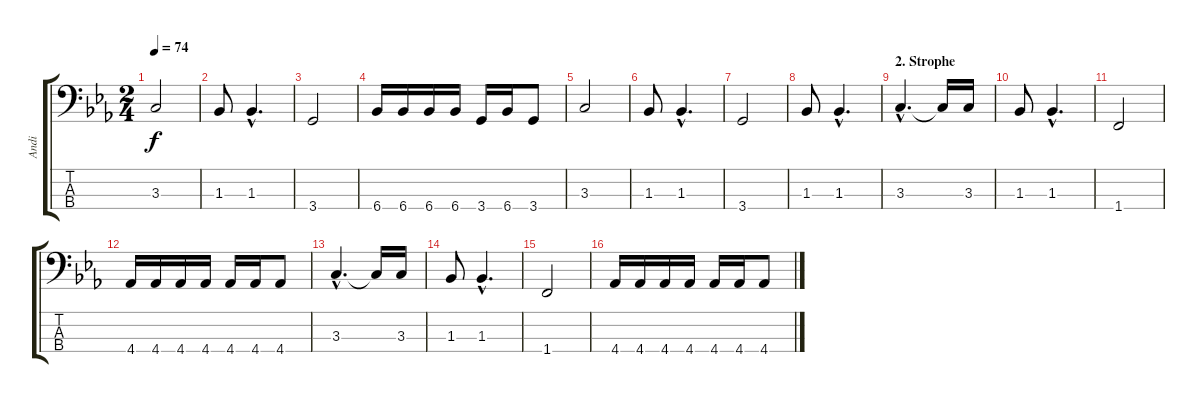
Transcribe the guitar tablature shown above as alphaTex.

\track ("Andi" "Andi") {instrument electricbasspick}
\staff {score tabs}
\tuning (G2 D2 A1 E1) {hide}
\ts (2 4)
\tempo 74
\clef f4
\ks eb
3.3.2{dy f} |
1.3.8 1.3{hac}.4{d} |
3.4.2 |
6.4.16 6.4.16 6.4.16 6.4.16 3.4.16 6.4.16 3.4.8 |
3.3.2 |
1.3.8 1.3{hac}.4{d} |
3.4.2 |
1.3.8 1.3{hac}.4{d} |
\section ("" "2. Strophe")
3.3{hac}.4{d} 3.3{t}.16 3.3.16 |
1.3.8 1.3{hac}.4{d} |
1.4.2 |
4.4.16 4.4.16 4.4.16 4.4.16 4.4.16 4.4.16 4.4.8 |
3.3{hac}.4{d} 3.3{t}.16 3.3.16 |
1.3.8 1.3{hac}.4{d} |
1.4.2 |
4.4.16 4.4.16 4.4.16 4.4.16 4.4.16 4.4.16 4.4.8
